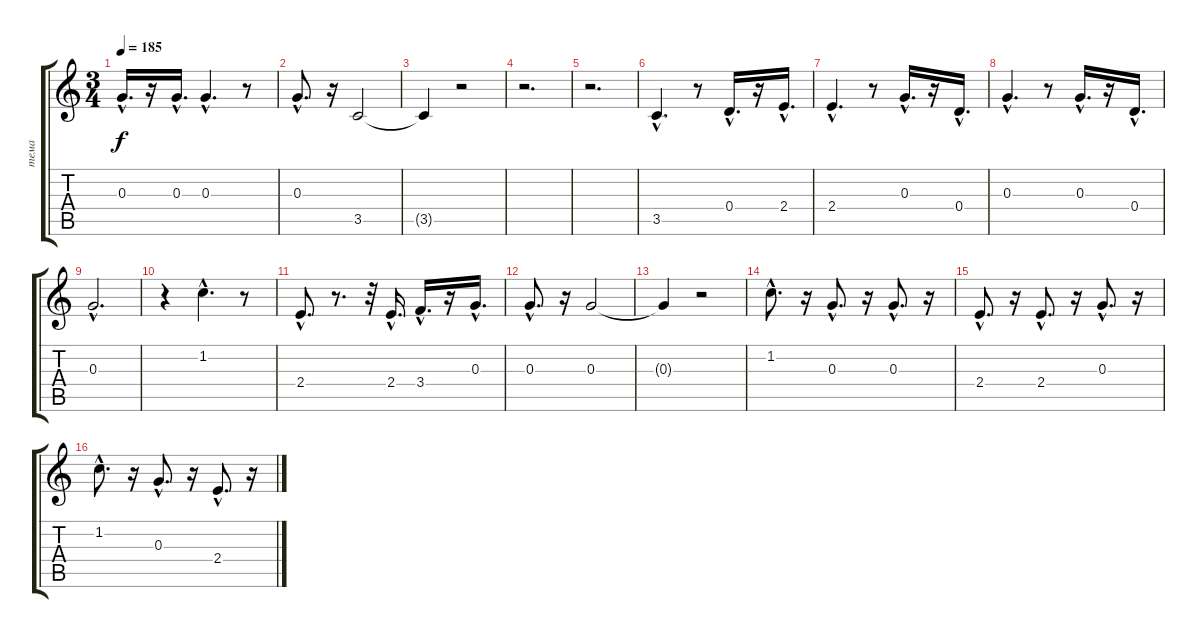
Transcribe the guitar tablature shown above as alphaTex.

\track ("тема" "тема") {instrument acousticguitarnylon}
\staff {score tabs}
\tuning (E4 B3 G3 D3 A2 E2) {hide}
\ts (3 4)
\tempo 185
\clef g2
\ks c
0.3{hac}.16{d dy f} r.16 0.3{hac}.16{d} 0.3{hac}.4{d} r.8 |
0.3{hac}.8{d} r.16 3.5.2 |
3.5{t}.4 r.2 |
r.2{d} |
r.2{d} |
3.5{hac}.4{d} r.8 0.4{hac}.16{d} r.16 2.4{hac}.16{d} |
2.4{hac}.4{d} r.8 0.3{hac}.16{d} r.16 0.4{hac}.16{d} |
0.3{hac}.4{d} r.8 0.3{hac}.16{d} r.16 0.4{hac}.16{d} |
0.3{hac}.2{d volume 3} |
r.4 1.2{hac}.4{d volume 15} r.8 |
2.4{hac}.8{d volume 15} r.8{d} r.32 2.4{hac}.16{d} 3.4{hac}.16{d} r.16 0.3{hac}.16{d} |
0.3{hac}.8{d} r.16 0.3.2 |
0.3{t}.4 r.2 |
1.2{hac}.8{d} r.16 0.3{hac}.8{d} r.16 0.3{hac}.8{d} r.16 |
2.4{hac}.8{d} r.16 2.4{hac}.8{d} r.16 0.3{hac}.8{d} r.16 |
1.2{hac}.8{d} r.16 0.3{hac}.8{d} r.16 2.4{hac}.8{d} r.16
